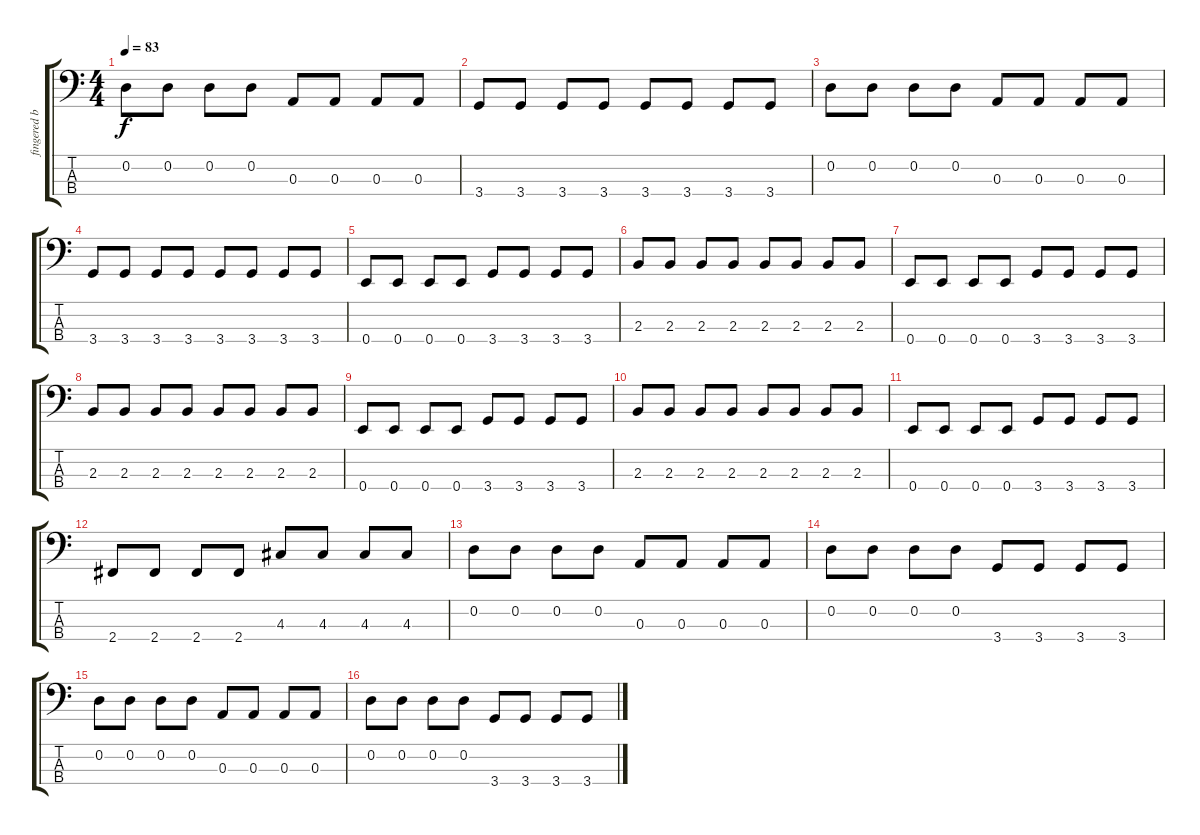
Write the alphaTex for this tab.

\track ("fingered bass" "fingered b") {instrument electricbasspick}
\staff {score tabs}
\tuning (G2 D2 A1 E1) {hide}
\ts (4 4)
\tempo 83
\clef f4
\ks c
0.2.8{dy f} 0.2.8 0.2.8 0.2.8 0.3.8 0.3.8 0.3.8 0.3.8 |
3.4.8 3.4.8 3.4.8 3.4.8 3.4.8 3.4.8 3.4.8 3.4.8 |
0.2.8 0.2.8 0.2.8 0.2.8 0.3.8 0.3.8 0.3.8 0.3.8 |
3.4.8 3.4.8 3.4.8 3.4.8 3.4.8 3.4.8 3.4.8 3.4.8 |
0.4.8 0.4.8 0.4.8 0.4.8 3.4.8 3.4.8 3.4.8 3.4.8 |
2.3.8 2.3.8 2.3.8 2.3.8 2.3.8 2.3.8 2.3.8 2.3.8 |
0.4.8 0.4.8 0.4.8 0.4.8 3.4.8 3.4.8 3.4.8 3.4.8 |
2.3.8 2.3.8 2.3.8 2.3.8 2.3.8 2.3.8 2.3.8 2.3.8 |
0.4.8 0.4.8 0.4.8 0.4.8 3.4.8 3.4.8 3.4.8 3.4.8 |
2.3.8 2.3.8 2.3.8 2.3.8 2.3.8 2.3.8 2.3.8 2.3.8 |
0.4.8 0.4.8 0.4.8 0.4.8 3.4.8 3.4.8 3.4.8 3.4.8 |
2.4.8 2.4.8 2.4.8 2.4.8 4.3.8 4.3.8 4.3.8 4.3.8 |
0.2.8 0.2.8 0.2.8 0.2.8 0.3.8 0.3.8 0.3.8 0.3.8 |
0.2.8 0.2.8 0.2.8 0.2.8 3.4.8 3.4.8 3.4.8 3.4.8 |
0.2.8 0.2.8 0.2.8 0.2.8 0.3.8 0.3.8 0.3.8 0.3.8 |
0.2.8 0.2.8 0.2.8 0.2.8 3.4.8 3.4.8 3.4.8 3.4.8
